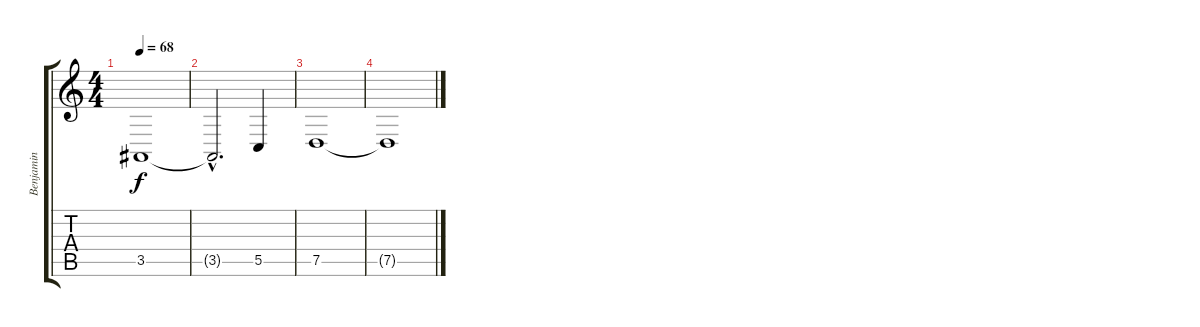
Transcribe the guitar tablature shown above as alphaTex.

\track ("Benjamin" "Benjamin") {instrument synthstrings2}
\staff {score tabs}
\tuning (D4 A3 F3 C3 G2 D2) {hide}
\ts (4 4)
\tempo 68
\clef g2
\ks c
3.5.1{dy f} |
3.5{hac t}.2{d} 5.5.4 |
7.5.1 |
7.5{t}.1
